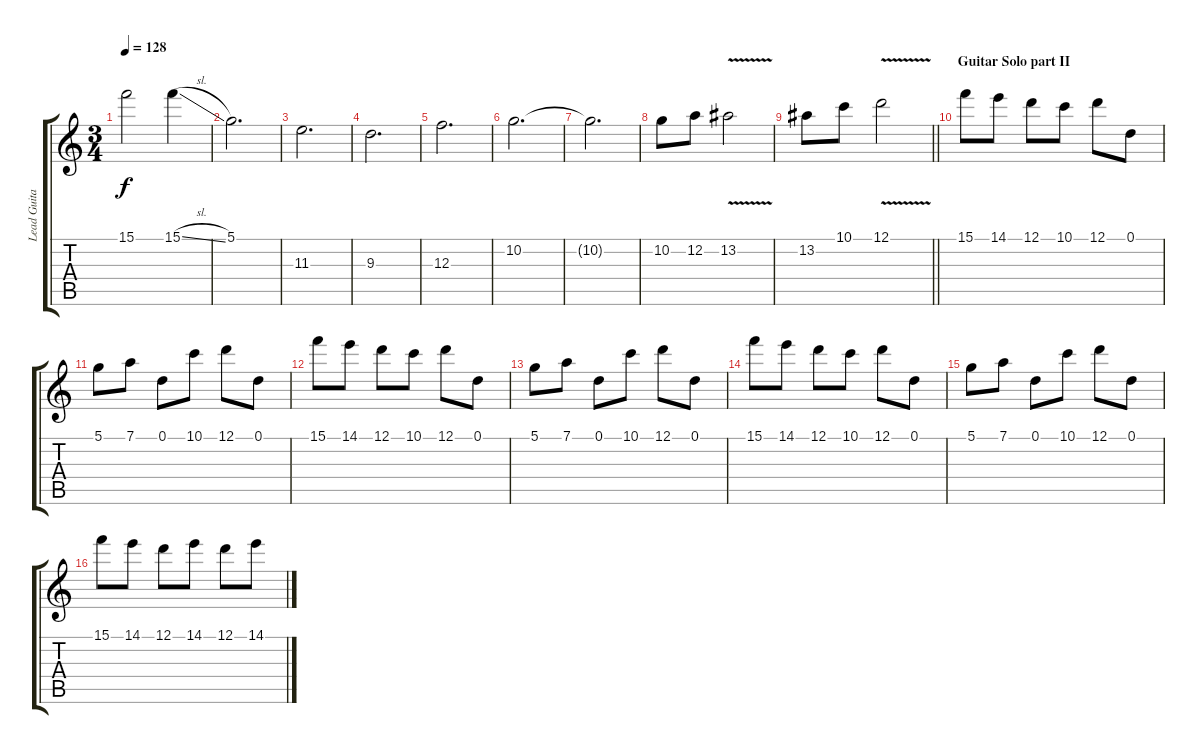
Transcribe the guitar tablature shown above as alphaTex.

\track ("Lead Guitar" "Lead Guita") {instrument distortionguitar}
\staff {score tabs}
\tuning (D4 A3 F3 C3 G2 D2) {hide}
\ts (3 4)
\tempo 128
\clef g2
\ks c
15.1.2{dy f} 15.1{sl}.4 |
5.1.2{d} |
11.3.2{d} |
9.3.2{d} |
12.3.2{d} |
10.2.2{d} |
10.2{t}.2{d} |
10.2.8 12.2.8 13.2{v}.2 |
\barLineRight lightlight
13.2.8 10.1.8 12.1{v}.2 |
\section ("" "Guitar Solo part II")
15.1.8 14.1.8 12.1.8 10.1.8 12.1.8 0.1.8 |
5.1.8 7.1.8 0.1.8 10.1.8 12.1.8 0.1.8 |
15.1.8 14.1.8 12.1.8 10.1.8 12.1.8 0.1.8 |
5.1.8 7.1.8 0.1.8 10.1.8 12.1.8 0.1.8 |
15.1.8 14.1.8 12.1.8 10.1.8 12.1.8 0.1.8 |
5.1.8 7.1.8 0.1.8 10.1.8 12.1.8 0.1.8 |
15.1.8 14.1.8 12.1.8 14.1.8 12.1.8 14.1.8
